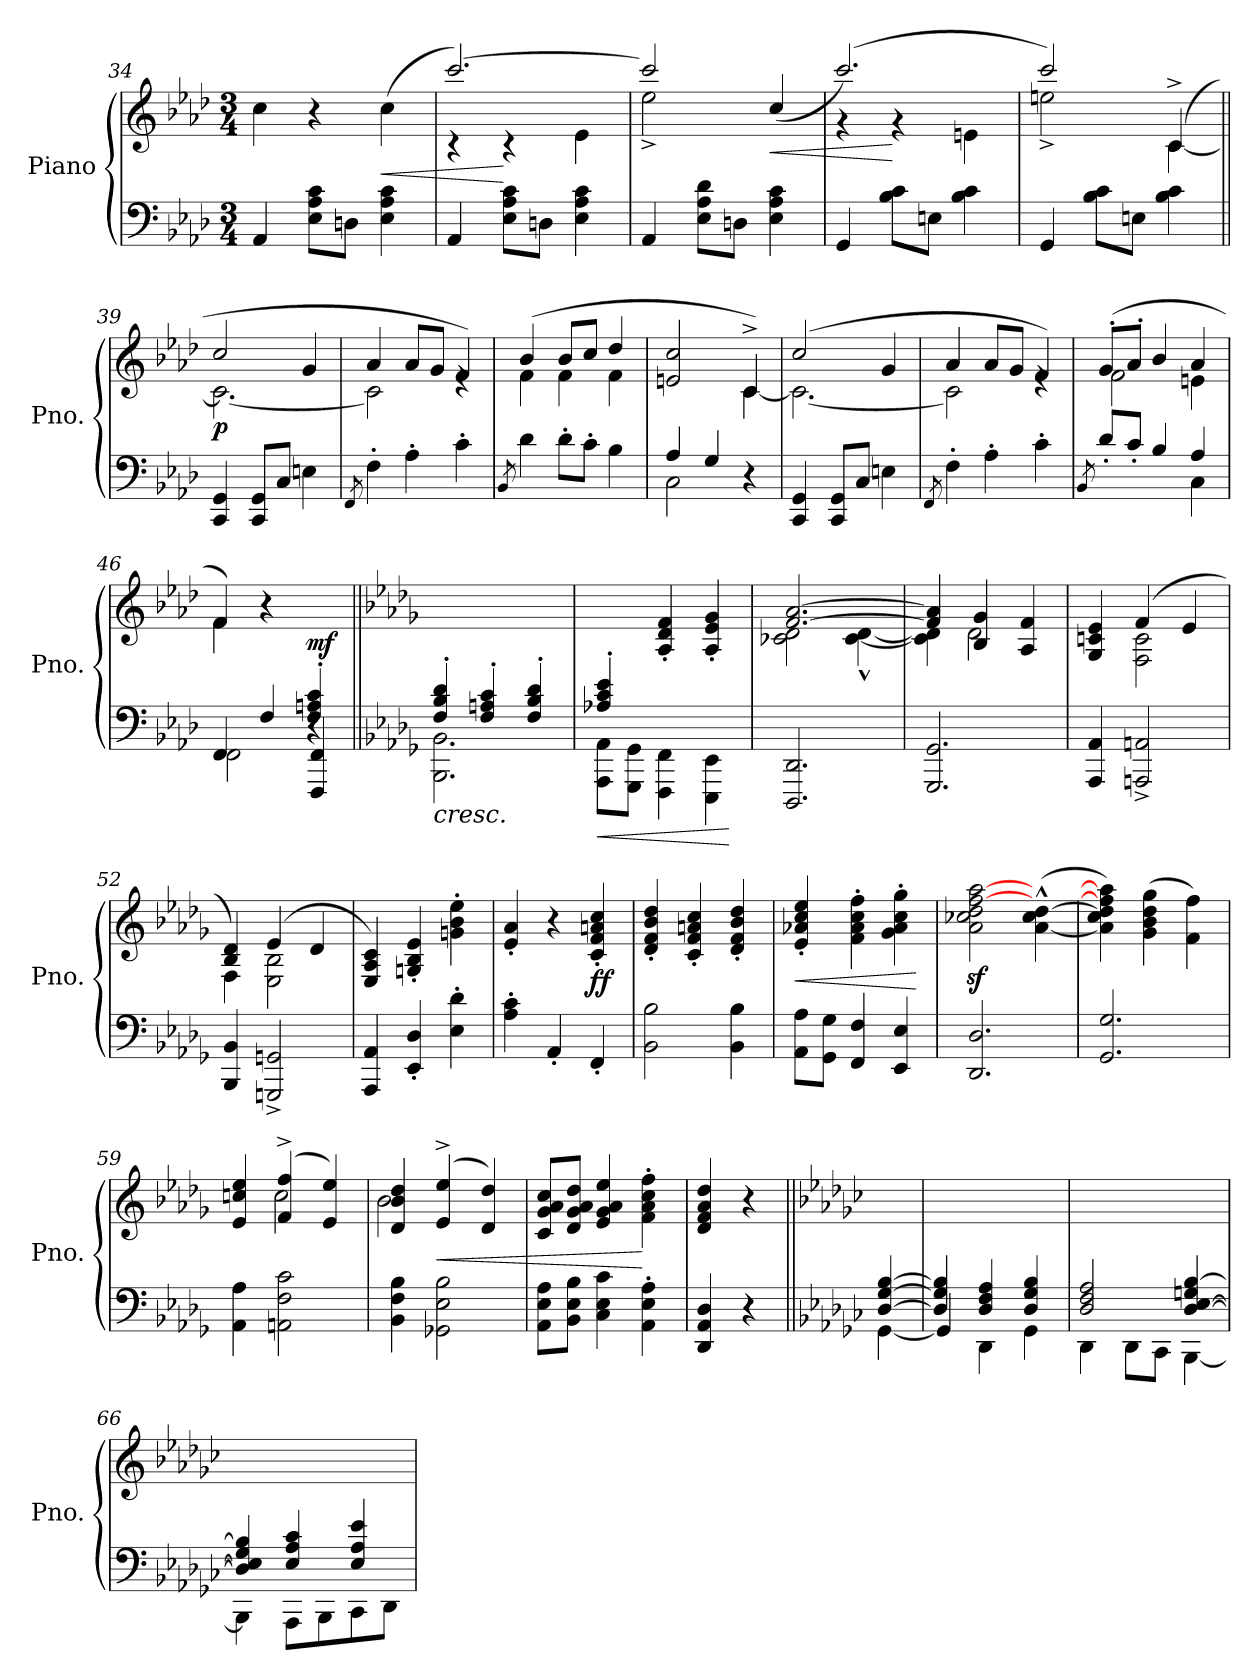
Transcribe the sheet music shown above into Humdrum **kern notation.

**kern	**kern	**dynam
*part1	*part1	*part1
*staff2	*staff1	*staff1/2
*I"Piano	*	*
*I'Pno.	*	*
*clefF4	*clefG2	*
*k[b-e-a-d-]	*k[b-e-a-d-]	*
*M3/4	*M3/4	*
=34	=34	=34
4AA-/	4cc\	.
8E-\ 8A-\ 8c\L	4r	.
8Dn\J	.	.
!	!	!LO:HP:b
4E-\ 4A-\ 4c\	(>4cc\	<
!!LO:PB:g=z
=35	=35	=35
*	*^	*
4AA-/	[2.ccc/)	4r	.
8E-\ 8A-\ 8c\L	.	4r	[
8Dn\J	.	.	.
4E-\ 4A-\ 4c\	.	4e-\	.
=36	=36	=36	=36
4AA-/	2ccc/]	2ee-^\	.
8E-\ 8A-\ 8d-\L	.	.	.
8Dn\J	.	.	.
!	!	!	!LO:HP:b
4E-\ 4A-\ 4c\	(>4cc/	4ryy	<
=37	=37	=37	=37
4GG/	(>2.ccc/)	4r	.
8B-\ 8c\L	.	4r	[
8En\J	.	.	.
4B-\ 4c\	.	4en\	.
=38	=38	=38	=38
4GG/	2ccc/)	2een^\	.
8B-\ 8c\L	.	.	.
8En\J	.	.	.
4B-\ 4c\	(>4c^/	[4c\	.
=39||	=39||	=39||	=39||
!	!	!	!LO:DY:b
4CC/ 4GG/	2cc/	2.c\_	p
8CC/ 8GG/L	.	.	.
8C/J	.	.	.
4En\	4g/	.	.
=40	=40	=40	=40
8qFF/	.	.	.
4F'\	4a-/	2c\]	.
4A-'\	8a-/L	.	.
.	8g/J	.	.
4c'\	4f/)	4re	.
=41	=41	=41	=41
8qBB-/	.	.	.
4d-\	(>4b-/	4f\	.
8d-'\L	8b-/L	4f\	.
8c'\J	8cc/J	.	.
4B-\	4dd-/	4f\	.
=42	=42	=42	=42
*^	*	*	*
4A-/	2C\	2en/ 2cc/	2ryy	.
4G/	.	.	.	.
4r	4ryy	4c^/)	[4c\	.
*v	*v	*	*	*
!!LO:LB:g=z	!!
=43	=43	=43	=43
4CC/ 4GG/	(>2cc/	2.c\_	.
8CC/ 8GG/L	.	.	.
8C/J	.	.	.
4En\	4g/	.	.
=44	=44	=44	=44
8qFF/	.	.	.
4F'\	4a-/	2c\]	.
4A-'\	8a-/L	.	.
.	8g/J	.	.
4c'\	4f/)	4re	.
=45	=45	=45	=45
8qBB-/	.	.	.
*^	*	*	*
8d-'/L	2ryy	(>8g'/L	2f\	.
8c'/J	.	8a-'/J	.	.
4B-/	.	4b-/	.	.
4A-/	4C\	4a-/	4en\	.
=46	=46	=46	=46	=46
*	*^	*	*	*
2ryy	4FF/	2FF\	4f/)	4f\	.
.	4F/	.	4r	4ryy	.
!	!	!	!	!	!LO:DY:b
4F/' 4An/' 4c/'	4FFF/ 4FF/	4r	4ryy	4ryy	mf
*v	*v	*v	*	*	*
*	*v	*v	*
=47||	=47||	=47||
*k[b-e-a-d-g-]	*k[b-e-a-d-g-]	*
*^	*^	*
*	*^	*	*	*
!	!	!	!	!	!LO:HP:b=2
*	*v	*v	*	*	*
*	*	*v	*v	*
4F/' 4B-/' 4d-/'	2.BBB-\ 2.BB-\	2.ryy	<
4F/' 4An/' 4c/'	.	.	.
4F/' 4B-/' 4d-/'	.	.	.
=48	=48	=48	=48
!	!	!	!LO:HP:b=2
4A-X/' 4c/' 4e-/'	8AAA-\ 8AA-\L	4ryy	<
.	8GGG-\ 8GG-\J	.	.
2ryy	4FFF\ 4FF\	4A-/' 4d-/' 4f/'	.
.	4EEE-\ 4EE-\	4A-/' 4e-/' 4g-/'	.
*v	*v	*	*
.	.	[ [
=49	=49	=49
*	*^	*
!	!	!	!LO:DY:b
!	!	!	!LO:DY:n=1:a
2.DDD-/ 2.DD-/	[2.f/ [2.a-/	2c-X\ 2d-\	sf sf
.	.	[4c-\^^ [4d-\^^	.
!!LO:LB:g=z	!!
=50	=50	=50	=50
2.GGG-/ 2.GG-/	4f/] 4a-/]	4c-\] 4d-\]	.
.	4B-/ 4g-/	2d-\	.
.	4A-/ 4f/	.	.
=51	=51	=51	=51
4AAA-/ 4AA-/	4G-/ 4cn/ 4e-/	4ryy	.
2AAAn/^ 2AAn/^	(>4f/	2F\ 2c\	.
.	4e-/	.	.
=52	=52	=52	=52
4BBB-/ 4BB-/	4B-/ 4d-/)	4F\	.
2GGGn/^ 2GGn/^	(>4e-/	2E-\ 2B-\	.
.	4d-/	.	.
*	*v	*v	*
=53	=53	=53
4AAA-/ 4AA-/	4E-/ 4A-/ 4c/)	.
4EE-/' 4D-/'	4Gn/' 4B-/' 4e-/'	.
4E-\' 4d-\'	4gn\' 4b-\' 4ee-\'	.
=54	=54	=54
4A-\' 4c\'	4e-/' 4a-/'	.
4AA-'/	4r	.
!	!	!LO:DY:b
4FF'/	4c/' 4f/' 4an/' 4cc/'	ff
=55	=55	=55
2BB-\ 2B-\	4d-/' 4f/' 4b-/' 4dd-/'	.
.	4c/' 4f/' 4an/' 4cc/'	.
4BB-\ 4B-\	4d-/' 4f/' 4b-/' 4dd-/'	.
=56	=56	=56
!	!	!LO:HP:b
8AA-\ 8A-\L	4e-/' 4a-X/' 4cc/' 4ee-/'	<
8GG-\ 8G-\J	.	.
4FF/ 4F/	4f\' 4a-\' 4cc\' 4ff\'	.
4EE-/ 4E-/	4g-\' 4a-\' 4cc\' 4gg-\'	.
.	.	[
=57	=57	=57
2.DD-/ 2.D-/	2a-\z< 2cc-X\z< 2dd-\z< [2ff\z< [2aa-\z<	.
.	(<[4a-\^^ 4cc-\^^ [4dd-\^^	.
=58	=58	=58
2.GG-/ 2.G-/	4a-\] 4cc\ 4dd-\] 4ff\] 4aa-\])	.
.	(>4g-\ 4b-\ 4dd-\ 4gg-\	.
.	4f\ 4ff\)	.
!!LO:LB:g=z
=59	=59	=59
*	*^	*
4AA-\ 4A-\	4e-/ 4ccn/ 4ee-/	4ryy	.
2AAn\ 2F\ 2c\	(>4f/^ 4ff/^	2cc\	.
.	4e-/ 4ee-/)	.	.
=60	=60	=60	=60
4BB-\ 4F\ 4B-\	4d-/ 4b-/ 4dd-/	2b-\	.
!	!	!	!LO:HP:b
2GG-X\ 2E-\ 2B-\	(>4e-/^ 4ee-/^	.	<
.	4d-/ 4dd-/)	4ryy	.
*	*v	*v	*
=61	=61	=61
8AA-\ 8E-\ 8A-\L	8c/ 8g-/ 8a-/ 8cc/L	.
8BB-\ 8E-\ 8B-\J	8d-/ 8g-/ 8a-/ 8dd-/J	.
4C\ 4E-\ 4c\	4e-/ 4g-/ 4a-/ 4ee-/	.
4AA-\' 4E-\' 4A-\'	4f\' 4a-\' 4cc\' 4ff\'	[
=62	=62	=62
4DD-/ 4AA-/ 4D-/	4d-/ 4f/ 4a-/ 4dd-/	.
4r	4r	.
=63||	=63||	=63||
*k[b-e-a-d-g-c-]	*k[b-e-a-d-g-c-]	*
*^	*	*
[4D-/ [4G-/ [4B-/	[4GG-\	4ryy	.
=64	=64	=64	=64
4D-/] 4G-/] 4B-/]	4GG-/]	2.ryy	.
4D-/ 4F/ 4A-/	4DD-\	.	.
4D-/ 4G-/ 4B-/	4GG-\	.	.
=65	=65	=65	=65
2D-/ 2F/ 2A-/	4DD-\	2.ryy	.
.	8DD-\L	.	.
.	8CC-\J	.	.
[4D-/ [4E-/ 4Gn/ [4B-/	[4BBB-\	.	.
=66	=66	=66	=66
4D-/] 4E-/] 4G-/ 4B-/]	4BBB-\]	2.ryy	.
4E-/ 4A-/ 4c-/	8AAA-\L	.	.
.	8BBB-\	.	.
4E-/ 4A-/ 4e-/	8CC-\	.	.
.	8DD-\J	.	.
*v	*v	*	*
=	=	=
*-	*-	*-
